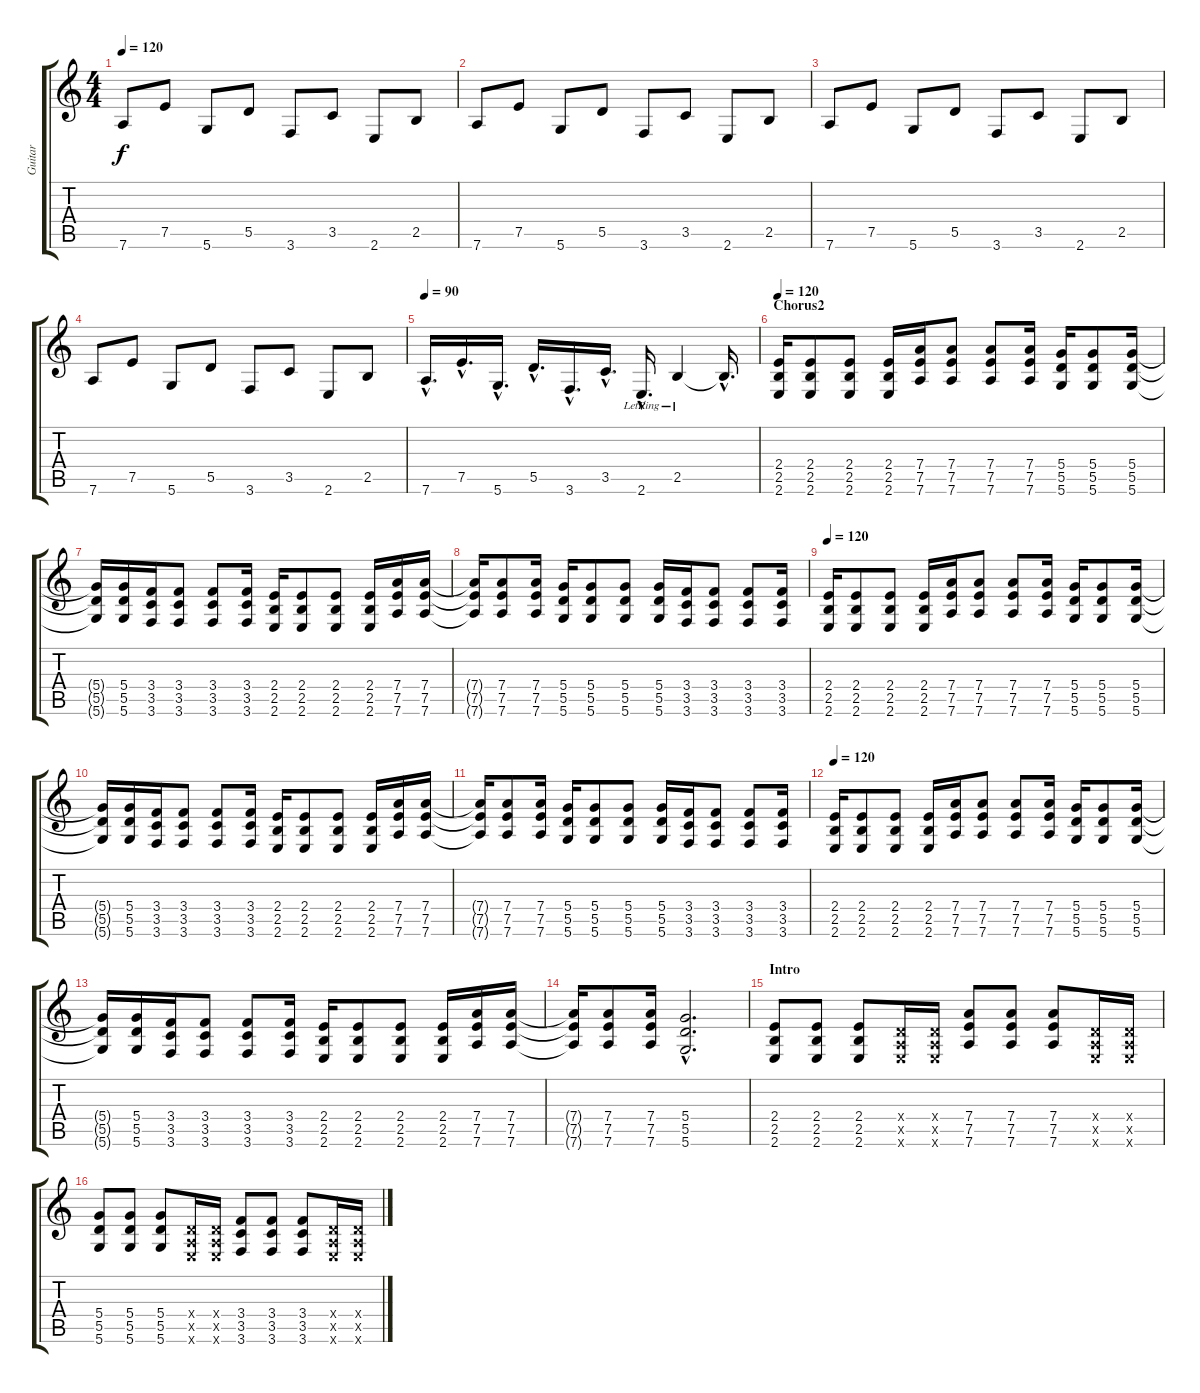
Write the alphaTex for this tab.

\track ("Guitar" "Guitar") {instrument distortionguitar}
\staff {score tabs}
\tuning (E4 B3 G3 D3 A2 D2) {hide}
\ts (4 4)
\tempo 120
\clef g2
\ks c
7.6.8{dy f} 7.5.8 5.6.8 5.5.8 3.6.8 3.5.8 2.6.8 2.5.8 |
7.6.8 7.5.8 5.6.8 5.5.8 3.6.8 3.5.8 2.6.8 2.5.8 |
7.6.8 7.5.8 5.6.8 5.5.8 3.6.8 3.5.8 2.6.8 2.5.8 |
7.6.8 7.5.8 5.6.8 5.5.8 3.6.8 3.5.8 2.6.8 2.5.8 |
\tempo 90
7.6{hac}.16{d} 7.5{hac}.16{d} 5.6{hac}.16{d} 5.5{hac}.16{d} 3.6{hac}.16{d} 3.5{hac}.16{d} 2.6{hac lr}.16{d} 2.5{lr}.4 2.5{hac t}.16{d} |
\section ("" "Chorus2")
\tempo 120
(2.4 2.5 2.6).16 (2.4 2.5 2.6).8 (2.4 2.5 2.6).8 (2.4 2.5 2.6).16 (7.4 7.5 7.6).16 (7.4 7.5 7.6).8 (7.4 7.5 7.6).8 (7.4 7.5 7.6).16 (5.4 5.5 5.6).16 (5.4 5.5 5.6).8 (5.4 5.5 5.6).16 |
(5.4{t} 5.5{t} 5.6{t}).16 (5.4 5.5 5.6).16 (3.4 3.5 3.6).16 (3.4 3.5 3.6).8 (3.4 3.5 3.6).8 (3.4 3.5 3.6).16 (2.4 2.5 2.6).16 (2.4 2.5 2.6).8 (2.4 2.5 2.6).8 (2.4 2.5 2.6).16 (7.4 7.5 7.6).16 (7.4 7.5 7.6).16 |
(7.4{t} 7.5{t} 7.6{t}).16 (7.4 7.5 7.6).8 (7.4 7.5 7.6).16 (5.4 5.5 5.6).16 (5.4 5.5 5.6).8 (5.4 5.5 5.6).8 (5.4 5.5 5.6).16 (3.4 3.5 3.6).16 (3.4 3.5 3.6).8 (3.4 3.5 3.6).8 (3.4 3.5 3.6).16 |
\tempo 120
(2.4 2.5 2.6).16 (2.4 2.5 2.6).8 (2.4 2.5 2.6).8 (2.4 2.5 2.6).16 (7.4 7.5 7.6).16 (7.4 7.5 7.6).8 (7.4 7.5 7.6).8 (7.4 7.5 7.6).16 (5.4 5.5 5.6).16 (5.4 5.5 5.6).8 (5.4 5.5 5.6).16 |
(5.4{t} 5.5{t} 5.6{t}).16 (5.4 5.5 5.6).16 (3.4 3.5 3.6).16 (3.4 3.5 3.6).8 (3.4 3.5 3.6).8 (3.4 3.5 3.6).16 (2.4 2.5 2.6).16 (2.4 2.5 2.6).8 (2.4 2.5 2.6).8 (2.4 2.5 2.6).16 (7.4 7.5 7.6).16 (7.4 7.5 7.6).16 |
(7.4{t} 7.5{t} 7.6{t}).16 (7.4 7.5 7.6).8 (7.4 7.5 7.6).16 (5.4 5.5 5.6).16 (5.4 5.5 5.6).8 (5.4 5.5 5.6).8 (5.4 5.5 5.6).16 (3.4 3.5 3.6).16 (3.4 3.5 3.6).8 (3.4 3.5 3.6).8 (3.4 3.5 3.6).16 |
\tempo 120
(2.4 2.5 2.6).16 (2.4 2.5 2.6).8 (2.4 2.5 2.6).8 (2.4 2.5 2.6).16 (7.4 7.5 7.6).16 (7.4 7.5 7.6).8 (7.4 7.5 7.6).8 (7.4 7.5 7.6).16 (5.4 5.5 5.6).16 (5.4 5.5 5.6).8 (5.4 5.5 5.6).16 |
(5.4{t} 5.5{t} 5.6{t}).16 (5.4 5.5 5.6).16 (3.4 3.5 3.6).16 (3.4 3.5 3.6).8 (3.4 3.5 3.6).8 (3.4 3.5 3.6).16 (2.4 2.5 2.6).16 (2.4 2.5 2.6).8 (2.4 2.5 2.6).8 (2.4 2.5 2.6).16 (7.4 7.5 7.6).16 (7.4 7.5 7.6).16 |
(7.4{t} 7.5{t} 7.6{t}).16 (7.4 7.5 7.6).8 (7.4 7.5 7.6).16 (5.4{hac} 5.5{hac} 5.6).2{d} |
\section ("" "Intro")
(2.4 2.5 2.6).8 (2.4 2.5 2.6).8 (2.4 2.5 2.6).8 (0.4{x} 0.5{x} 2.6{x}).16 (0.4{x} 0.5{x} 2.6{x}).16 (7.4 7.5 7.6).8 (7.4 7.5 7.6).8 (7.4 7.5 7.6).8 (0.4{x} 0.5{x} 2.6{x}).16 (0.4{x} 0.5{x} 2.6{x}).16 |
(5.4 5.5 5.6).8 (5.4 5.5 5.6).8 (5.4 5.5 5.6).8 (0.4{x} 0.5{x} 2.6{x}).16 (0.4{x} 0.5{x} 2.6{x}).16 (3.4 3.5 3.6).8 (3.4 3.5 3.6).8 (3.4 3.5 3.6).8 (0.4{x} 0.5{x} 2.6{x}).16 (0.4{x} 0.5{x} 2.6{x}).16
